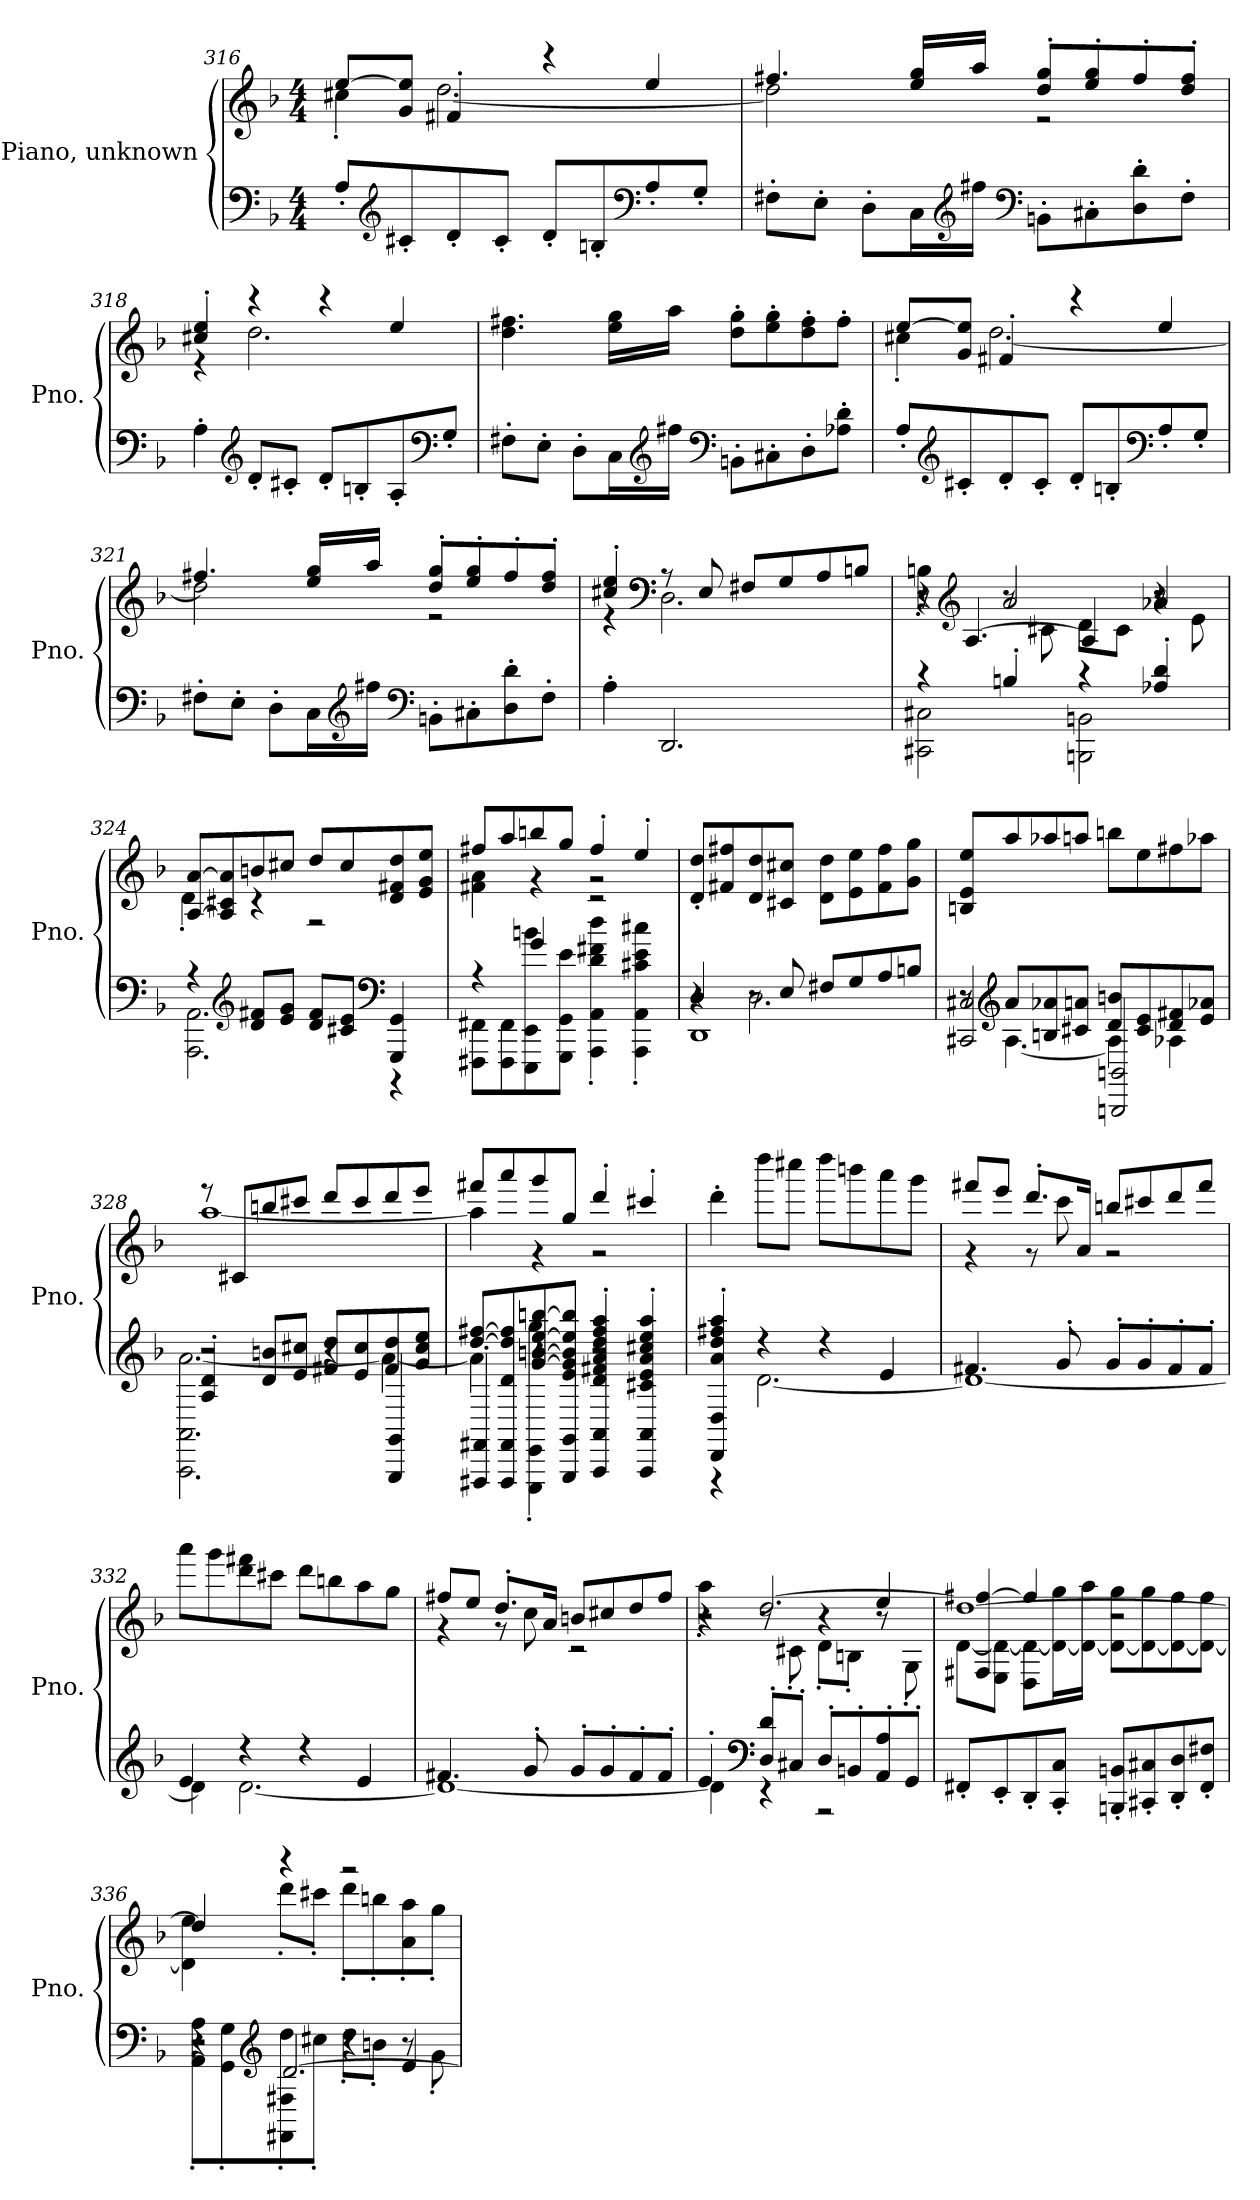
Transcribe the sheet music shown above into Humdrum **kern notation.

**kern	**kern
*part1	*part1
*staff2	*staff1
*I"Piano, unknown	*
*I'Pno.	*
*clefF4	*clefG2
*k[b-]	*k[b-]
*M4/4	*M4/4
=316	=316
*	*^
8A'/L	[8ee/L	4cc#X'\
*clefG2	*	*
8c#X'/	8g/ 8ee/]J	.
8d'/	4f#X'/	[2.dd\
8c#'/J	.	.
8d'/L	4r	.
8Bn'/	.	.
*clefF4	*	*
8A'/	4ee/	.
8G'/J	.	.
!!LO:PB:g=z	!!
=317	=317	=317
8F#X'\L	4.ff#X/	2dd\]
8E'\J	.	.
8D'\L	.	.
16C\L	16ee/ 16gg/LL	.
*clefG2	*	*
16ff#X\JJ	16aa/JJ	.
*clefF4	*	*
8BBn'\L	8dd/' 8gg/'L	2r
8C#X'\	8ee/' 8gg/'	.
8D\' 8d\'	8ff#'/	.
8F#'\J	8dd/' 8ff#/'J	.
=318	=318	=318
4A'\	4cc#X/' 4ee/'	4r
*clefG2	*	*
8d'/L	4r	2.dd\
8c#X'/J	.	.
8d'/L	4r	.
8Bn'/	.	.
8A'/	4ee/	.
*clefF4	*	*
8G'/J	.	.
*	*v	*v
=319	=319
8F#X'\L	4.dd\ 4.ff#X\
8E'\J	.
8D'\L	.
16C\L	16ee\ 16gg\LL
*clefG2	*
16ff#X\JJ	16aa\JJ
*clefF4	*
8BBn'\L	8dd\' 8gg\'L
8C#X'\	8ee\' 8gg\'
8D'\	8dd\' 8ff#\'
8A-X\' 8d\'J	8ff#'\J
!!LO:LB:g=z
=320	=320
*	*^
8A'/L	[8ee/L	4cc#X'\
*clefG2	*	*
8c#X'/	8g/ 8ee/]J	.
8d'/	4f#X'/	[2.dd\
8c#'/J	.	.
8d'/L	4r	.
8Bn'/	.	.
*clefF4	*	*
8A'/	4ee/	.
8G'/J	.	.
=321	=321	=321
8F#X'\L	4.ff#X/	2dd\]
8E'\J	.	.
8D'\L	.	.
16C\L	16ee/ 16gg/LL	.
*clefG2	*	*
16ff#X\JJ	16aa/JJ	.
*clefF4	*	*
8BBn'\L	8dd/' 8gg/'L	2r
8C#X'\	8ee/' 8gg/'	.
8D\' 8d\'	8ff#'/	.
8F#'\J	8dd/' 8ff#/'J	.
=322	=322	=322
4A'\	4cc#X/' 4ee/'	4r
*	*clefF4	*
2.DD/	8r	2.D\
.	8E/	.
.	8F#X/L	.
.	8G/	.
.	8A/	.
.	8Bn/J	.
!!LO:LB:g=z
=323	=323	=323
*^	*	*^
4r	2CC#X\ 2C#X\	4r	4Bn'\	8r
*	*	*clefG2	*	*
.	.	.	.	[4.A/
4Bn'/	.	2a/	8r	.
.	.	.	8c#X\	.
4r	2BBBn\ 2BBn\	.	8d\L	4A/]
.	.	.	8c#\J	.
4A-X/' 4d/'	.	4a-X/	8r	4r
.	.	.	8e\	.
*	*	*	*v	*v
=324	=324	=324	=324
4r	2.AAA\ 2.AA\	[8A/ [8a/L	4d'\
.	.	8A/] 8c#X/ 8a/]	.
*clefG2	*	*	*
8d/ 8f#X/L	.	8bn/	4r
8e/ 8g/J	.	8cc#X/J	.
8d/ 8f#/L	.	8dd/L	2r
8c#X/ 8e/J	.	8cc#/	.
*clefF4	*	*	*
4GGG/ 4GG/	4r	8d/ 8f#X/ 8dd/	.
.	.	8e/ 8g/ 8ee/J	.
=325	=325	=325	=325
4r	8FFF#X\ 8FF#X\L	8ff#X/L	4f#X\ 4a\
.	8FFF#\ 8FF#\	8aa/	.
4g/	8EEE\ 8EE\ 8bn\	8bbn/	4r
.	8GGG\ 8GG\ 8e\J	8gg/J	.
2r	4AAA\' 4AA\' 4d\' 4f#X\' 4dd\'	4ff#'/	2r
.	4AAA\' 4AA\' 4c#X\' 4e\' 4cc#X\'	4ee'/	.
*	*	*v	*v
!!LO:LB:g=z
=326	=326	=326
*	*^	*
4D/	4r	1DD	8d/' 8dd/'L
.	.	.	8f#X/ 8ff#X/
8r	2.D\	.	8d/ 8dd/
8E/	.	.	8c#X/ 8cc#X/J
8F#X/L	.	.	8d\ 8dd\L
8G/	.	.	8e\ 8ee\
8A/	.	.	8f#\ 8ff#\
8Bn/J	.	.	8g\ 8gg\J
=327	=327	=327	=327
8r	8r	2CC#X/ 2C#X/	8Bn/ 8e/ 8ee/L
*clefG2	*	*	*
8a/L	[4.A\	.	8aa/
8Bn/ 8a-X/	.	.	8aa-X/
8c#X/ 8an/J	.	.	8aan/J
8d/ 8bn/L	4A\]	2BBBn/ 2BBn/	8bbn\L
8c#/ 8e/	.	.	8ee\
8d/ 8f#X/	4A-X\	.	8ff#X\
8e/ 8a-X/J	.	.	8aa-X\J
=328	=328	=328	=328
*	*	*	*^
4A/' 4d/'	2.AAA\ 2.AA\ [2.a\	2r	8r	[1aa
.	.	.	8c#X/L	.
8d/ 8bn/L	.	.	8bbn/	.
8e/ 8cc#X/J	.	.	8ccc#X/J	.
8f#X/ 8dd/L	.	4r	8ddd/L	.
8e/ 8cc#/	.	.	8ccc#/	.
8f#/ 8dd/	4a\_	4GGG/ 4GG/	8ddd/	.
8g/ 8cc#/ 8ee/J	.	.	8eee/J	.
!!LO:LB:g=z	!!
=329	=329	=329	=329	=329
[8dd/ [8ff#X/L	4a\]	4FFF#X/' 4FF#X/'	8fff#X/L	4aa\]
8FFF#/ 8FF#/ 8d/ 8dd/] 8ff#/]	.	.	8aaa/	.
[8g/ [8bn/ [8ee/ [8bbn/	4EEE\' 4EE\' 4gg\'	4r	8ggg/	4r
8GGG/ 8GG/ 8e/ 8g/] 8b/] 8ee/] 8bb/]J	.	.	8gg/J	.
4AAA/' 4AA/' 4d/' 4f#X/' 4a/' 4dd/' 4ff#/' 4aa/'	2r	2r	4ddd'/	2r
4AAA/' 4AA/' 4c#X/' 4e/' 4a/' 4cc#X/' 4ee/' 4aa/'	.	.	4ccc#X'/	.
*	*v	*v	*	*
*	*	*v	*v
=330	=330	=330
4DD/' 4D/' 4a/' 4dd/' 4ff#X/' 4aa/'	4r	4ddd'\
4r	[2.d\	8dddd\L
.	.	8cccc#X\J
4r	.	8dddd\L
.	.	8bbbn\
4e/	.	8aaa\
.	.	8ggg\J
=331	=331	=331
*	*	*^
4.f#X/	1d_	8fff#X/L	4r
.	.	8eee/J	.
.	.	8.ddd'/L	8r
8g'/	.	.	8ccc\
.	.	16a/Jk	.
8g'/L	.	8bbn/L	2r
8g'/	.	8ccc#X/	.
8f#'/	.	8ddd/	.
8f#'/J	.	8fff#/J	.
*	*	*v	*v
!!LO:LB:g=z
=332	=332	=332
4e/	4d\]	8aaa\L
.	.	8ggg\
4r	[2.d\	8ddd\ 8fff#X\
.	.	8ccc#X\J
4r	.	8ddd\L
.	.	8bbn\
4e/	.	8aa\
.	.	8gg\J
=333	=333	=333
*	*	*^
4.f#X/	1d_	8ff#X/L	4r
.	.	8ee/J	.
.	.	8.dd'/L	8r
8g'/	.	.	8cc\
.	.	16a/Jk	.
8g'/L	.	8bn/L	2r
8g'/	.	8cc#X/	.
8f#'/	.	8dd/	.
8f#'/J	.	8ff#/J	.
=334	=334	=334	=334
*	*	*	*^
4e'/	4d\]	4r	4aa'\	2r
*clefF4	*	*	*	*
8D/' 8d/'L	4r	[2.dd/	8r	.
8C#X'/J	.	.	8c#X'\	.
8D'/L	2r	.	8d'\L	4r
8BBn'/	.	.	8Bn'\J	.
8AA/' 8A/'	.	.	8r	4ee/
8GG'/J	.	.	8G'\	.
*v	*v	*	*	*
!!LO:PB:g=z	!!	!!
=335	=335	=335	=335
8FF#X'/L	1dd_	[8d\L	4F#X/ [4ff#X/
8EE'/	.	8E\ 8d\_J	.
8DD'/	.	8D\ 8d\_L	4ff#/]
8CC/' 8C/'J	.	16d\_ 16gg\L	.
.	.	16d\_ 16aa\JJ	.
8BBBn/' 8BBn/'L	.	8d\_ 8gg\L	2r
8CC#X/' 8C#X/'	.	8d\_ 8gg\	.
8DD/' 8D/'	.	8d\_ 8ff#\	.
8FF#/' 8F#X/'J	.	8d\_ 8ff#\J	.
*	*	*v	*v
=336	=336	=336
*^	*	*
*	*^	*	*
2r	8AA\' 8A\'L	4r	4dd/]	4d\] 4ee\
.	8GG\' 8G\'	.	.	.
*clefG2	*	*	*	*
.	8FF#X\' 8F#X\' 8dd\'	[2.d/	4r	8ddd'\L
.	8cc#X'\J	.	.	8ccc#X'\J
4r	8dd'\L	.	2r	8ddd'\L
.	8bn'\J	.	.	8bbn'\
4e/	8r	.	.	8a\' 8aa\'
.	8g'\	.	.	8gg'\J
*v	*v	*v	*	*
*	*v	*v
=	=
*-	*-
